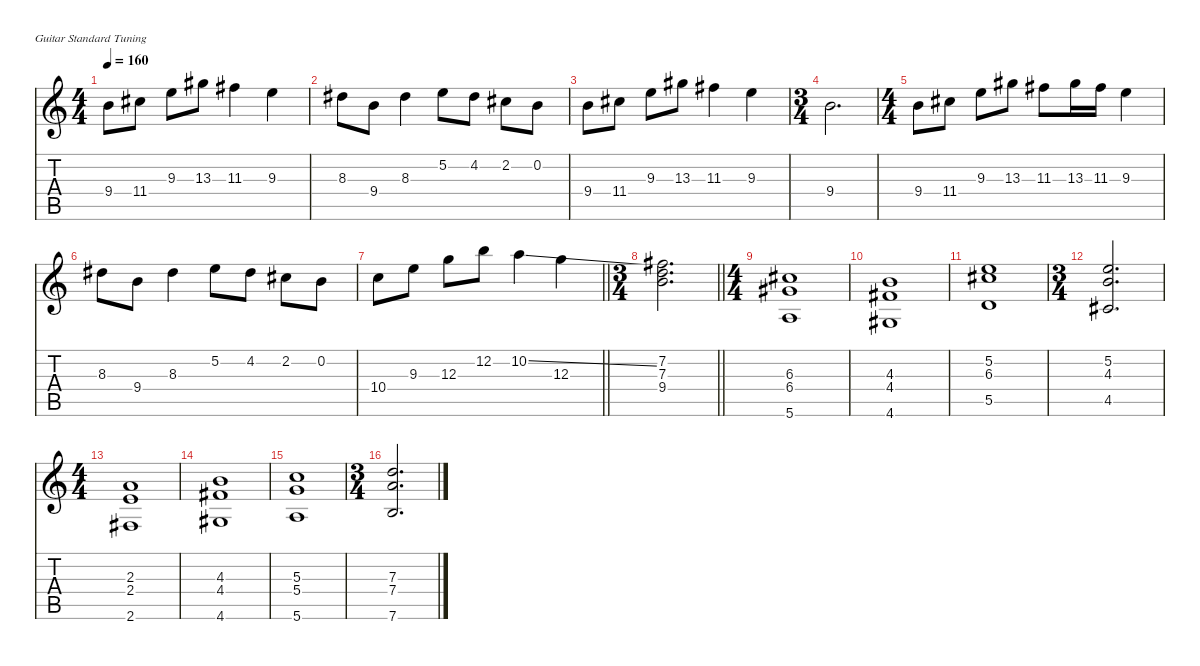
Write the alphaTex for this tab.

\defaultSystemsLayout 4
\hideDynamics
\bracketExtendMode nobrackets
\singleTrackTrackNamePolicy hidden
\multiTrackTrackNamePolicy hidden
\firstSystemTrackNameMode fullname
\otherSystemsTrackNameOrientation horizontal
\track ("Guitar 2" "el.guit.") {instrument electricguitarclean}
\staff {score tabs}
\tuning (E4 B3 G3 D3 A2 E2)
\ts (4 4)
\beaming (8 2 2 2 2)
\tempo 160
\clef g2
\ks c
9.4.8{dy f beam Down} 11.4{acc #}.8{beam Down} 9.3.8{beam Down} 13.3{acc #}.8{beam Down} 11.3{acc #}.4{beam Down} 9.3.4{beam Down} |
8.3{acc #}.8{beam Down} 9.4.8{beam Down} 8.3{acc #}.4{beam Down} 5.2.8{beam Down} 4.2{acc #}.8{beam Down} 2.2{acc #}.8{beam Down} 0.2.8{beam Down} |
9.4.8{beam Down} 11.4{acc #}.8{beam Down} 9.3.8{beam Down} 13.3{acc #}.8{beam Down} 11.3{acc #}.4{beam Down} 9.3.4{beam Down} |
\ts (3 4)
\beaming (8 3 1 1 1)
9.4.2{d beam Down} |
\ts (4 4)
\beaming (8 2 2 2 2)
9.4.8{beam Down} 11.4{acc #}.8{beam Down} 9.3.8{beam Down} 13.3{acc #}.8{beam Down} 11.3{acc #}.8{beam Down} 13.3{acc #}.16{beam Down} 11.3{acc #}.16{beam Down} 9.3.4{beam Down} |
8.3{acc #}.8{beam Down} 9.4.8{beam Down} 8.3{acc #}.4{beam Down} 5.2.8{beam Down} 4.2{acc #}.8{beam Down} 2.2{acc #}.8{beam Down} 0.2.8{beam Down} |
\barLineRight lightlight
10.4.8{beam Down} 9.3.8{beam Down} 12.3.8{beam Down} 12.2.8{beam Down} 10.2{ss}.4{beam Down} 12.3.4{beam Down} |
\ts (3 4)
\beaming (8 3 1 1 1)
\barLineRight lightlight
(7.2{acc #} 7.3 9.4).2{d beam Down} |
\ts (4 4)
\beaming (8 2 2 2 2)
(6.3{acc #} 6.4{acc #} 5.6).1{beam Up} |
(4.3 4.4{acc #} 4.6{acc #}).1{beam Up} |
(5.2 6.3{acc #} 5.5).1{beam Up} |
\ts (3 4)
\beaming (8 3 1 1 1)
(5.2 4.3 4.5{acc #}).2{d beam Up} |
\ts (4 4)
\beaming (8 2 2 2 2)
(2.3 2.4 2.6{acc #}).1{beam Up} |
(4.3 4.4{acc #} 4.6{acc #}).1{beam Up} |
(5.3 5.4 5.6).1{beam Up} |
\ts (3 4)
\beaming (8 3 1 1 1)
(7.3 7.4 7.6).2{d beam Up}
